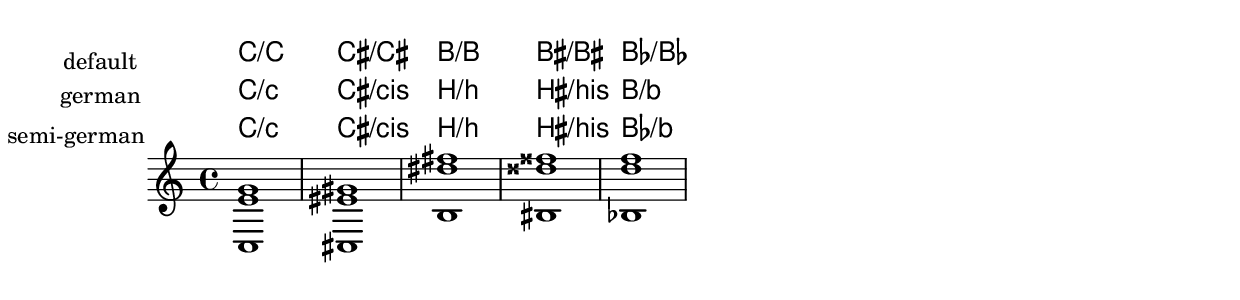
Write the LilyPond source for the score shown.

%% Do not edit this file; it is auto-generated from LSR!
%% Tags: chords
\version "2.11.35"

\header { texidoc = "
The english naming of chords (default) can be changed to german 
(@code{\\germanChords} replaces B and Bes to H and B) or semi-german 
(@code{\\semiGermanChords} replaces B and Bes to H and Bb).



" }
% begin verbatim
music = \chordmode {
  c1/c cis/cis
  b/b bis/bis bes/bes
} 

%% The following is only here to print the names of the
%% chords styles; it can be removed if you do not need to
%% print them.

\layout {
  \context {\ChordNames \consists Instrument_name_engraver }
}

<<
  \new ChordNames {
    \set ChordNames.instrumentName = #"default"
    \music
  }
  \new ChordNames {
    \set ChordNames.instrumentName = #"german"
    \germanChords \music }
  \new ChordNames {
    \set ChordNames.instrumentName = #"semi-german"
    \semiGermanChords \music }
  \context Voice { \music }
>>
